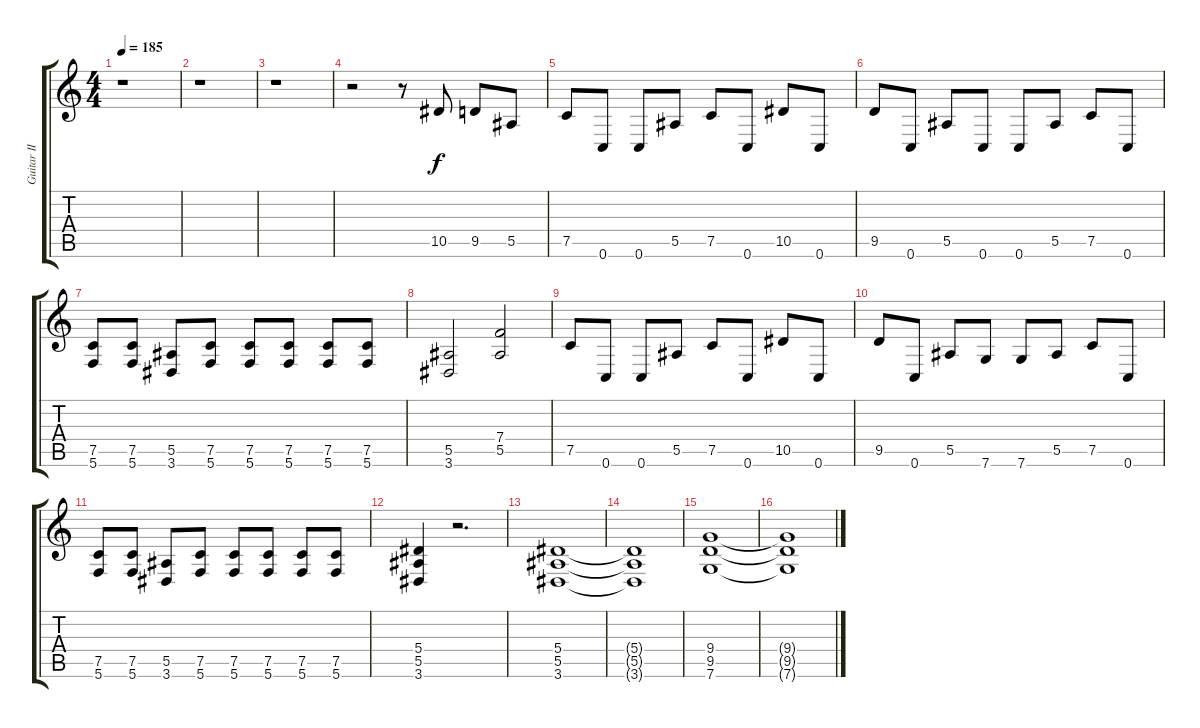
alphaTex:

\track ("Guitar II" "Guitar II") {instrument distortionguitar}
\staff {score tabs}
\tuning (C4 G3 Eb3 Bb2 F2 C2) {hide}
\ts (4 4)
\tempo 185
\clef g2
\ks c
r.1{dy mp} |
r.1 |
r.1 |
r.2 r.8 10.5.8{dy f} 9.5.8 5.5.8 |
7.5.8 0.6.8 0.6.8 5.5.8 7.5.8 0.6.8 10.5.8 0.6.8 |
9.5.8 0.6.8 5.5.8 0.6.8 0.6.8 5.5.8 7.5.8 0.6.8 |
(7.5 5.6).8 (7.5 5.6).8 (5.5 3.6).8 (7.5 5.6).8 (7.5 5.6).8 (7.5 5.6).8 (7.5 5.6).8 (7.5 5.6).8 |
(5.5 3.6).2 (7.4 5.5).2 |
7.5.8 0.6.8 0.6.8 5.5.8 7.5.8 0.6.8 10.5.8 0.6.8 |
9.5.8 0.6.8 5.5.8 7.6.8 7.6.8 5.5.8 7.5.8 0.6.8 |
(7.5 5.6).8 (7.5 5.6).8 (5.5 3.6).8 (7.5 5.6).8 (7.5 5.6).8 (7.5 5.6).8 (7.5 5.6).8 (7.5 5.6).8 |
(5.4 5.5 3.6).4 r.2{d} |
(5.4 5.5 3.6).1 |
(5.4{t} 5.5{t} 3.6{t}).1 |
(9.4 9.5 7.6).1 |
(9.4{t} 9.5{t} 7.6{t}).1
